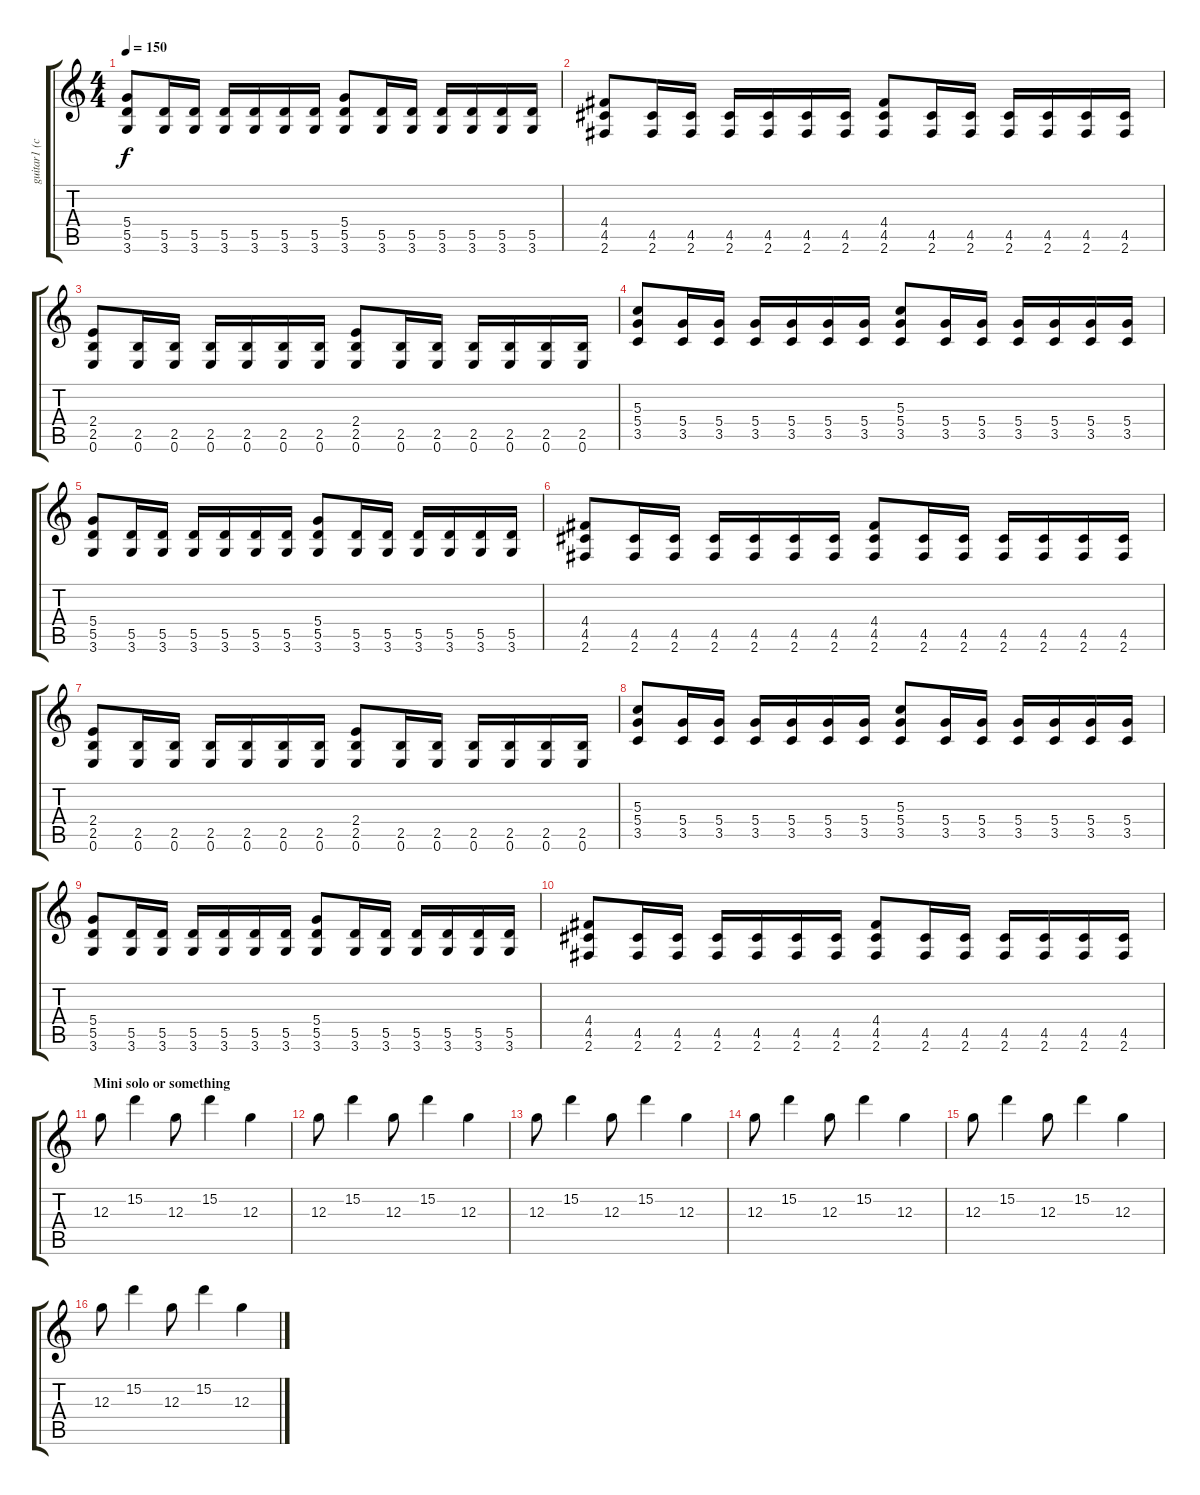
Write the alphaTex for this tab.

\track ("guitar1 (clean)" "guitar1 (c") {instrument acousticguitarsteel}
\staff {score tabs}
\tuning (E4 B3 G3 D3 A2 E2) {hide}
\ts (4 4)
\tempo 150
\clef g2
\ks c
(5.4 5.5 3.6).8{dy f} (5.5 3.6).16 (5.5 3.6).16 (5.5 3.6).16 (5.5 3.6).16 (5.5 3.6).16 (5.5 3.6).16 (5.4 5.5 3.6).8 (5.5 3.6).16 (5.5 3.6).16 (5.5 3.6).16 (5.5 3.6).16 (5.5 3.6).16 (5.5 3.6).16 |
(4.4 4.5 2.6).8 (4.5 2.6).16 (4.5 2.6).16 (4.5 2.6).16 (4.5 2.6).16 (4.5 2.6).16 (4.5 2.6).16 (4.4 4.5 2.6).8 (4.5 2.6).16 (4.5 2.6).16 (4.5 2.6).16 (4.5 2.6).16 (4.5 2.6).16 (4.5 2.6).16 |
(2.4 2.5 0.6).8 (2.5 0.6).16 (2.5 0.6).16 (2.5 0.6).16 (2.5 0.6).16 (2.5 0.6).16 (2.5 0.6).16 (2.4 2.5 0.6).8 (2.5 0.6).16 (2.5 0.6).16 (2.5 0.6).16 (2.5 0.6).16 (2.5 0.6).16 (2.5 0.6).16 |
(5.3 5.4 3.5).8 (5.4 3.5).16 (5.4 3.5).16 (5.4 3.5).16 (5.4 3.5).16 (5.4 3.5).16 (5.4 3.5).16 (5.3 5.4 3.5).8 (5.4 3.5).16 (5.4 3.5).16 (5.4 3.5).16 (5.4 3.5).16 (5.4 3.5).16 (5.4 3.5).16 |
(5.4 5.5 3.6).8 (5.5 3.6).16 (5.5 3.6).16 (5.5 3.6).16 (5.5 3.6).16 (5.5 3.6).16 (5.5 3.6).16 (5.4 5.5 3.6).8 (5.5 3.6).16 (5.5 3.6).16 (5.5 3.6).16 (5.5 3.6).16 (5.5 3.6).16 (5.5 3.6).16 |
(4.4 4.5 2.6).8 (4.5 2.6).16 (4.5 2.6).16 (4.5 2.6).16 (4.5 2.6).16 (4.5 2.6).16 (4.5 2.6).16 (4.4 4.5 2.6).8 (4.5 2.6).16 (4.5 2.6).16 (4.5 2.6).16 (4.5 2.6).16 (4.5 2.6).16 (4.5 2.6).16 |
(2.4 2.5 0.6).8 (2.5 0.6).16 (2.5 0.6).16 (2.5 0.6).16 (2.5 0.6).16 (2.5 0.6).16 (2.5 0.6).16 (2.4 2.5 0.6).8 (2.5 0.6).16 (2.5 0.6).16 (2.5 0.6).16 (2.5 0.6).16 (2.5 0.6).16 (2.5 0.6).16 |
(5.3 5.4 3.5).8 (5.4 3.5).16 (5.4 3.5).16 (5.4 3.5).16 (5.4 3.5).16 (5.4 3.5).16 (5.4 3.5).16 (5.3 5.4 3.5).8 (5.4 3.5).16 (5.4 3.5).16 (5.4 3.5).16 (5.4 3.5).16 (5.4 3.5).16 (5.4 3.5).16 |
(5.4 5.5 3.6).8 (5.5 3.6).16 (5.5 3.6).16 (5.5 3.6).16 (5.5 3.6).16 (5.5 3.6).16 (5.5 3.6).16 (5.4 5.5 3.6).8 (5.5 3.6).16 (5.5 3.6).16 (5.5 3.6).16 (5.5 3.6).16 (5.5 3.6).16 (5.5 3.6).16 |
(4.4 4.5 2.6).8 (4.5 2.6).16 (4.5 2.6).16 (4.5 2.6).16 (4.5 2.6).16 (4.5 2.6).16 (4.5 2.6).16 (4.4 4.5 2.6).8 (4.5 2.6).16 (4.5 2.6).16 (4.5 2.6).16 (4.5 2.6).16 (4.5 2.6).16 (4.5 2.6).16 |
\section ("" "Mini solo or something")
12.3.8{volume 16 instrument distortionguitar} 15.2.4 12.3.8 15.2.4 12.3.4 |
12.3.8{volume 16 instrument distortionguitar} 15.2.4 12.3.8 15.2.4 12.3.4 |
12.3.8{volume 16 instrument distortionguitar} 15.2.4 12.3.8 15.2.4 12.3.4 |
12.3.8{volume 16 instrument distortionguitar} 15.2.4 12.3.8 15.2.4 12.3.4 |
12.3.8{volume 16 instrument distortionguitar} 15.2.4 12.3.8 15.2.4 12.3.4 |
12.3.8{volume 16 instrument distortionguitar} 15.2.4 12.3.8 15.2.4 12.3.4
